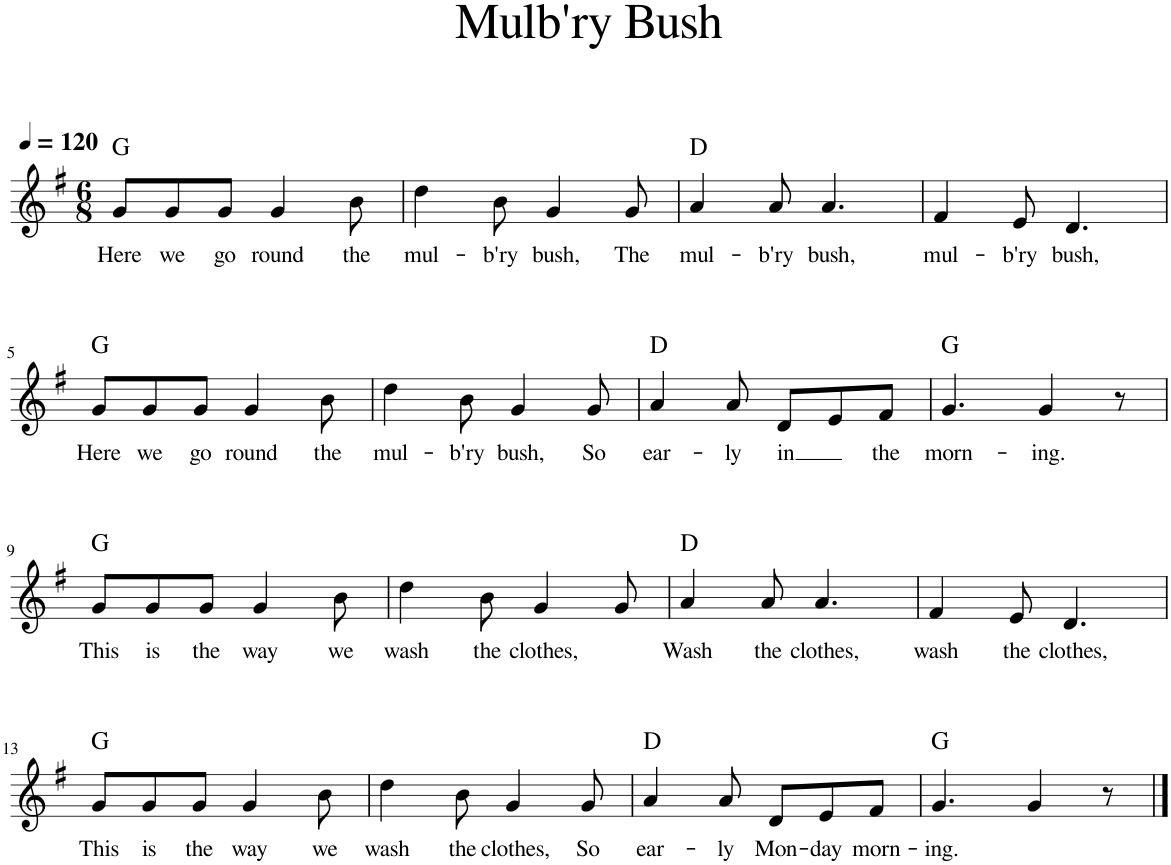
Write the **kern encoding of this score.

**kern	**text	**harte
*part1	*part1	*part1
*staff1	*staff1	*
*I"Violin	*	*
*I'Vln	*	*
*clefG2	*	*
*k[f#]	*	*
*M6/8	*	*
*MM120	*	*
=1	=1	=1
!	!LO:LY:b	!
8g/L	Here	G:maj
!	!LO:LY:b	!
8g/	we	.
!	!LO:LY:b	!
8g/J	go	.
!	!LO:LY:b	!
4g/	round	.
!	!LO:LY:b	!
8b\	the	.
=2	=2	=2
!	!LO:LY:b	!
4dd\	mul-	.
!	!LO:LY:b	!
8b\	-b'ry	.
!	!LO:LY:b	!
4g/	bush,	.
!	!LO:LY:b	!
8g/	The	.
=3	=3	=3
!	!LO:LY:b	!
4a/	mul-	D:maj
!	!LO:LY:b	!
8a/	-b'ry	.
!	!LO:LY:b	!
4.a/	bush,	.
=4	=4	=4
!	!LO:LY:b	!
4f#/	mul-	.
!	!LO:LY:b	!
8e/	-b'ry	.
!	!LO:LY:b	!
4.d/	bush,	.
!!LO:LB:g=z
=5	=5	=5
!	!LO:LY:b	!
8g/L	Here	G:maj
!	!LO:LY:b	!
8g/	we	.
!	!LO:LY:b	!
8g/J	go	.
!	!LO:LY:b	!
4g/	round	.
!	!LO:LY:b	!
8b\	the	.
=6	=6	=6
!	!LO:LY:b	!
4dd\	mul-	.
!	!LO:LY:b	!
8b\	-b'ry	.
!	!LO:LY:b	!
4g/	bush,	.
!	!LO:LY:b	!
8g/	So	.
=7	=7	=7
!	!LO:LY:b	!
4a/	ear-	D:maj
!	!LO:LY:b	!
8a/	-ly	.
!	!LO:LY:b	!
8d/L	in	.
8e/	.	.
!	!LO:LY:b	!
8f#/J	the	.
=8	=8	=8
!	!LO:LY:b	!
4.g/	morn-	G:maj
!	!LO:LY:b	!
4g/	-ing.	.
8r	.	.
!!LO:LB:g=z
=9	=9	=9
!	!LO:LY:b	!
8g/L	This	G:maj
!	!LO:LY:b	!
8g/	is	.
!	!LO:LY:b	!
8g/J	the	.
!	!LO:LY:b	!
4g/	way	.
!	!LO:LY:b	!
8b\	we	.
=10	=10	=10
!	!LO:LY:b	!
4dd\	wash	.
!	!LO:LY:b	!
8b\	the	.
!	!LO:LY:b	!
4g/	clothes,	.
8g/	.	.
=11	=11	=11
!	!LO:LY:b	!
4a/	Wash	D:maj
!	!LO:LY:b	!
8a/	the	.
!	!LO:LY:b	!
4.a/	clothes,	.
=12	=12	=12
!	!LO:LY:b	!
4f#/	wash	.
!	!LO:LY:b	!
8e/	the	.
!	!LO:LY:b	!
4.d/	clothes,	.
!!LO:LB:g=z
=13	=13	=13
!	!LO:LY:b	!
8g/L	This	G:maj
!	!LO:LY:b	!
8g/	is	.
!	!LO:LY:b	!
8g/J	the	.
!	!LO:LY:b	!
4g/	way	.
!	!LO:LY:b	!
8b\	we	.
=14	=14	=14
!	!LO:LY:b	!
4dd\	wash	.
!	!LO:LY:b	!
8b\	the	.
!	!LO:LY:b	!
4g/	clothes,	.
!	!LO:LY:b	!
8g/	So	.
=15	=15	=15
!	!LO:LY:b	!
4a/	ear-	D:maj
!	!LO:LY:b	!
8a/	-ly	.
!	!LO:LY:b	!
8d/L	Mon-	.
!	!LO:LY:b	!
8e/	-day	.
!	!LO:LY:b	!
8f#/J	morn-	.
=16	=16	=16
!	!LO:LY:b	!
4.g/	-ing.	G:maj
4g/	.	.
8r	.	.
==	==	==
*-	*-	*-
